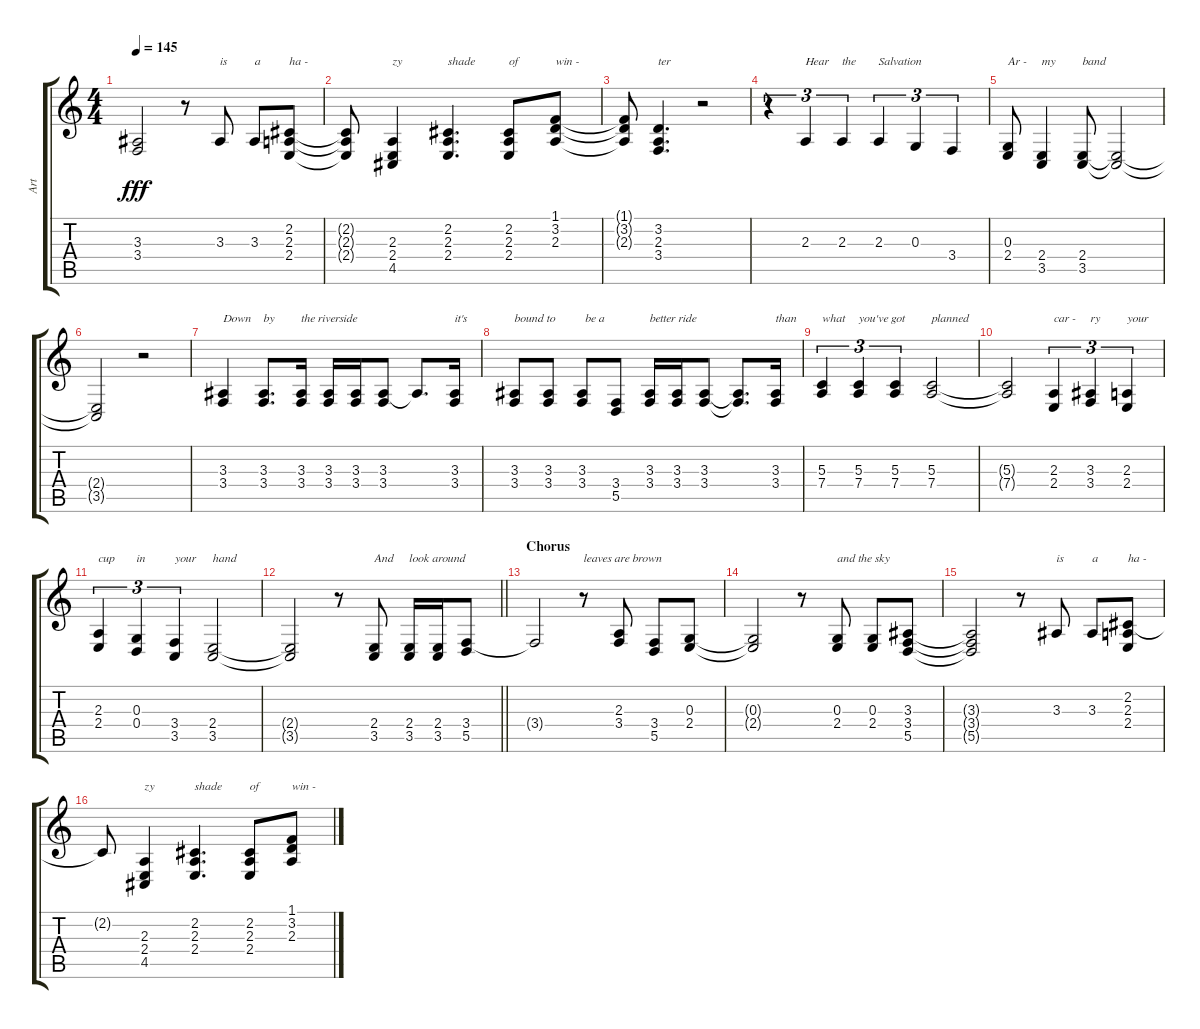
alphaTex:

\track ("Art" "Art") {instrument brightacousticpiano}
\staff {score tabs}
\tuning (E4 B3 G3 D3 A2 E2) {hide}
\ts (4 4)
\tempo 145
\clef g2
\ks c
(3.3{t} 3.4{t}).2{dy fff} r.8 3.3.8{txt "is"} 3.3.8{txt "a"} (2.2 2.3 2.4).8{txt "ha -"} |
(2.2{t} 2.3{t} 2.4{t}).8 (2.3 2.4 4.5).4{txt "zy"} (2.2 2.3 2.4).4{d txt "shade"} (2.2 2.3 2.4).8{txt "of"} (1.1 3.2 2.3).8{txt "win -"} |
(1.1{t} 3.2{t} 2.3{t}).8 (3.2 2.3 3.4).4{d txt "ter"} r.2 |
r.4{tu (3 2)} 2.3.4{tu (3 2) txt "Hear"} 2.3.4{tu (3 2) txt "the"} 2.3.4{tu (3 2) txt "Salvation"} 0.3.4{tu (3 2)} 3.4.4{tu (3 2)} |
(0.3 2.4).8{txt "Ar -"} (2.4 3.5).4{txt "my"} (2.4 3.5).8{txt "band"} (2.4{t} 3.5{t}).2 |
(2.4{t} 3.5{t}).2 r.2 |
(3.3 3.4).4{txt "Down"} (3.3 3.4).8{d txt "by"} (3.3 3.4).16{txt "the riverside"} (3.3 3.4).16 (3.3 3.4).16 (3.3 3.4).8 3.3{t}.8{d} (3.3 3.4).16{txt "it's"} |
(3.3 3.4).8{txt "bound to"} (3.3 3.4).8 (3.3 3.4).8{txt " be a"} (3.4 5.5).8 (3.3 3.4).16{txt "better ride"} (3.3 3.4).16 (3.3 3.4).8 (3.3{t} 3.4{t}).8{d} (3.3 3.4).16{txt "than"} |
(5.3 7.4).4{tu (3 2) txt "what"} (5.3 7.4).4{tu (3 2) txt "you've got"} (5.3 7.4).4{tu (3 2)} (5.3 7.4).2{txt "planned"} |
(5.3{t} 7.4{t}).2 (2.3 2.4).4{tu (3 2) txt "car -"} (3.3 3.4).4{tu (3 2) txt "ry"} (2.3 2.4).4{tu (3 2) txt "your"} |
(2.3 2.4).4{tu (3 2) txt "cup"} (0.3 0.4).4{tu (3 2) txt "in"} (3.4 3.5).4{tu (3 2) txt "your"} (2.4 3.5).2{txt "hand"} |
\barLineRight lightlight
(2.4{t} 3.5{t}).2 r.8 (2.4 3.5).8{txt "And"} (2.4 3.5).16{txt "look around"} (2.4 3.5).16 (3.4 5.5).8 |
\section ("" "Chorus")
3.4{t}.2 r.8{txt "leaves are brown"} (2.3 3.4).8{txt " "} (3.4 5.5).8 (0.3 2.4).8 |
(0.3{t} 2.4{t}).2 r.8 (0.3 2.4).8{txt "and the sky"} (0.3 2.4).8 (3.3 3.4 5.5).8 |
(3.3{t} 3.4{t} 5.5{t}).2 r.8 3.3.8{txt "is"} 3.3.8{txt "a"} (2.2 2.3 2.4).8{txt "ha -"} |
2.2{t}.8 (2.3 2.4 4.5).4{txt "zy"} (2.2 2.3 2.4).4{d txt "shade"} (2.2 2.3 2.4).8{txt "of"} (1.1 3.2 2.3).8{txt "win -"}
